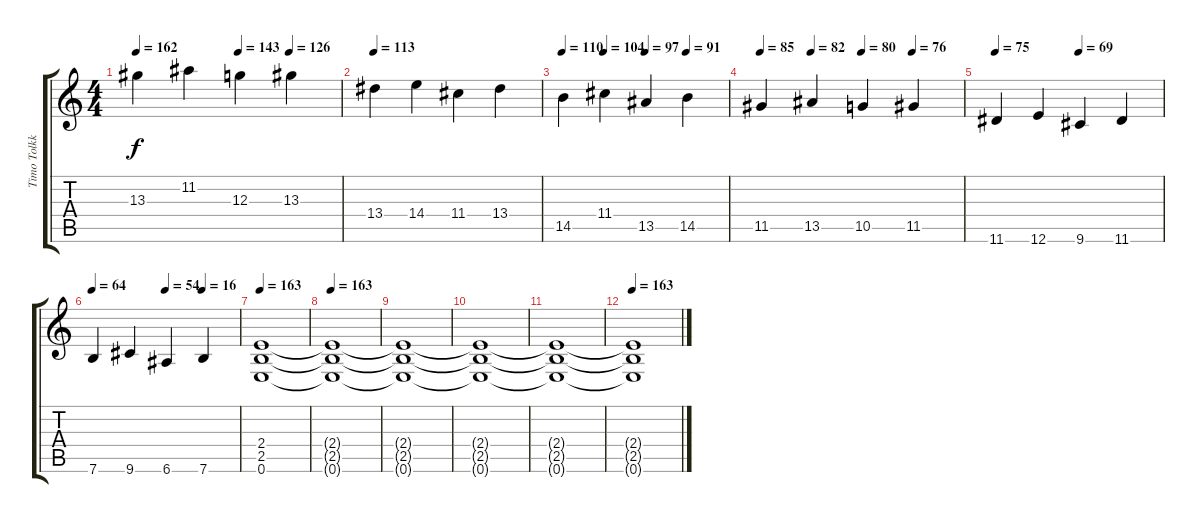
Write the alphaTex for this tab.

\track ("Timo Tolkki" "Timo Tolkk") {instrument distortionguitar}
\staff {score tabs}
\tuning (E4 B3 G3 D3 A2 E2) {hide}
\ts (4 4)
\tempo 162
\tempo (143 0.5)
\tempo (126 0.75)
\clef g2
\ks c
13.3.4{dy f} 11.2.4 12.3.4 13.3.4 |
\tempo 113
13.4.4 14.4.4 11.4.4 13.4.4 |
\tempo 110
\tempo (104 0.25)
\tempo (97 0.5)
\tempo (91 0.75)
14.5.4 11.4.4 13.5.4 14.5.4 |
\tempo 85
\tempo (82 0.25)
\tempo (80 0.5)
\tempo (76 0.75)
11.5.4 13.5.4 10.5.4 11.5.4 |
\tempo 75
\tempo (69 0.5)
11.6.4 12.6.4 9.6.4 11.6.4 |
\tempo 64
\tempo (54 0.5)
\tempo (16 0.75)
7.6.4 9.6.4 6.6.4 7.6.4 |
\tempo 163
(2.4 2.5 0.6).1{volume 16} |
\tempo 163
(2.4{t} 2.5{t} 0.6{t}).1 |
(2.4{t} 2.5{t} 0.6{t}).1 |
(2.4{t} 2.5{t} 0.6{t}).1 |
(2.4{t} 2.5{t} 0.6{t}).1 |
\tempo 163
(2.4{t} 2.5{t} 0.6{t}).1
